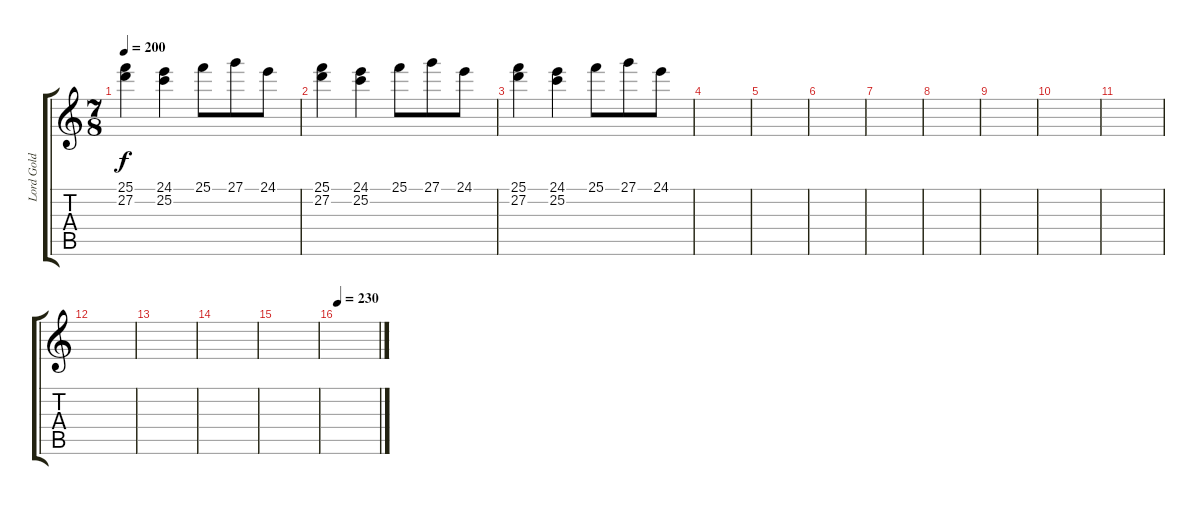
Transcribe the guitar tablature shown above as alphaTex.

\track ("Lord Gold" "Lord Gold") {instrument lead1square}
\staff {score tabs}
\tuning (E4 B3 G3 D3 A2 D2) {hide}
\ts (7 8)
\tempo 200
\clef g2
\ks c
(25.1 27.2).4{dy f} (24.1 25.2).4 25.1.8 27.1.8 24.1.8 |
(25.1 27.2).4 (24.1 25.2).4 25.1.8 27.1.8 24.1.8 |
(25.1 27.2).4 (24.1 25.2).4 25.1.8 27.1.8 24.1.8 |
|
|
|
|
|
|
|
|
|
|
|
|
\tempo 230
